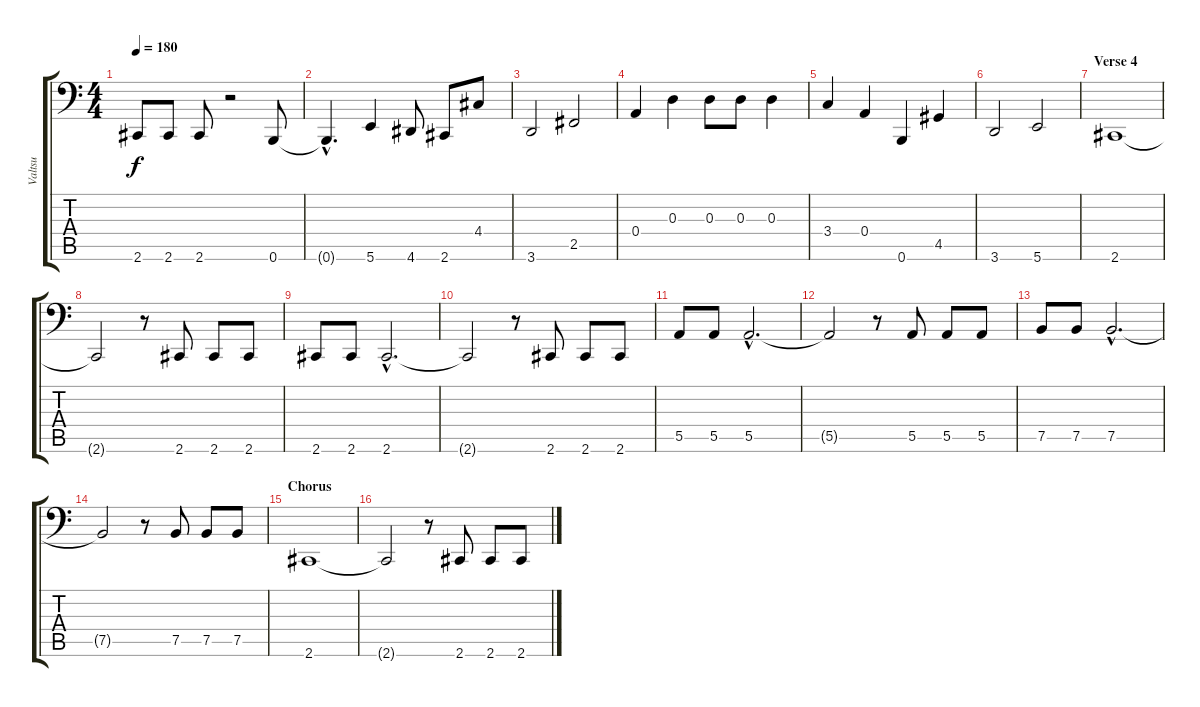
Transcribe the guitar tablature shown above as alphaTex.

\track ("Valtsu" "Valtsu") {instrument electricbasspick}
\staff {score tabs}
\tuning (C3 G2 D2 A1 E1 B0) {hide}
\ts (4 4)
\tempo 180
\clef f4
\ks c
2.6.8{dy f} 2.6.8 2.6.8 r.2 0.6.8 |
0.6{hac t}.4{d} 5.6.4 4.6.8 2.6.8 4.4.8 |
3.6.2 2.5.2 |
0.4.4 0.3.4 0.3.8 0.3.8 0.3.4 |
3.4.4 0.4.4 0.6.4 4.5.4 |
3.6.2 5.6.2 |
\section ("" "Verse 4")
2.6.1 |
2.6{t}.2 r.8 2.6.8 2.6.8 2.6.8 |
2.6.8 2.6.8 2.6{hac}.2{d} |
2.6{t}.2 r.8 2.6.8 2.6.8 2.6.8 |
5.5.8 5.5.8 5.5{hac}.2{d} |
5.5{t}.2 r.8 5.5.8 5.5.8 5.5.8 |
7.5.8 7.5.8 7.5{hac}.2{d} |
7.5{t}.2 r.8 7.5.8 7.5.8 7.5.8 |
\section ("" "Chorus")
2.6.1 |
2.6{t}.2 r.8 2.6.8 2.6.8 2.6.8
